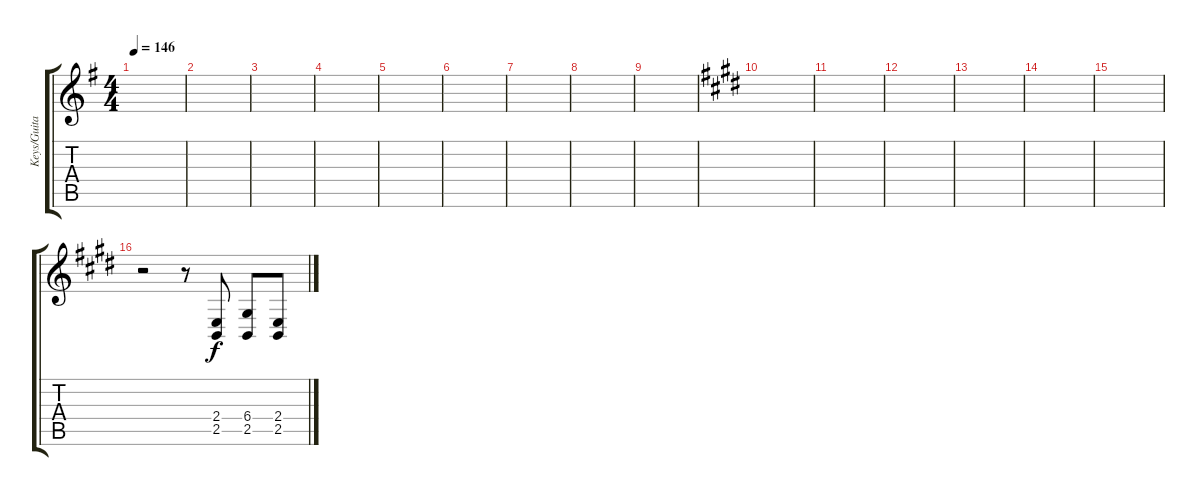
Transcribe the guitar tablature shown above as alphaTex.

\track ("Keys/Guitar" "Keys/Guita") {instrument lead1square}
\staff {score tabs}
\tuning (E4 B3 G3 D3 A2 E2) {hide}
\ts (4 4)
\tempo 146
\clef g2
\ks g
|
|
|
|
|
|
|
|
|
\ks e
|
|
|
|
|
|
r.2 r.8 (2.4 2.5).8 (6.4 2.5).8 (2.4 2.5).8
